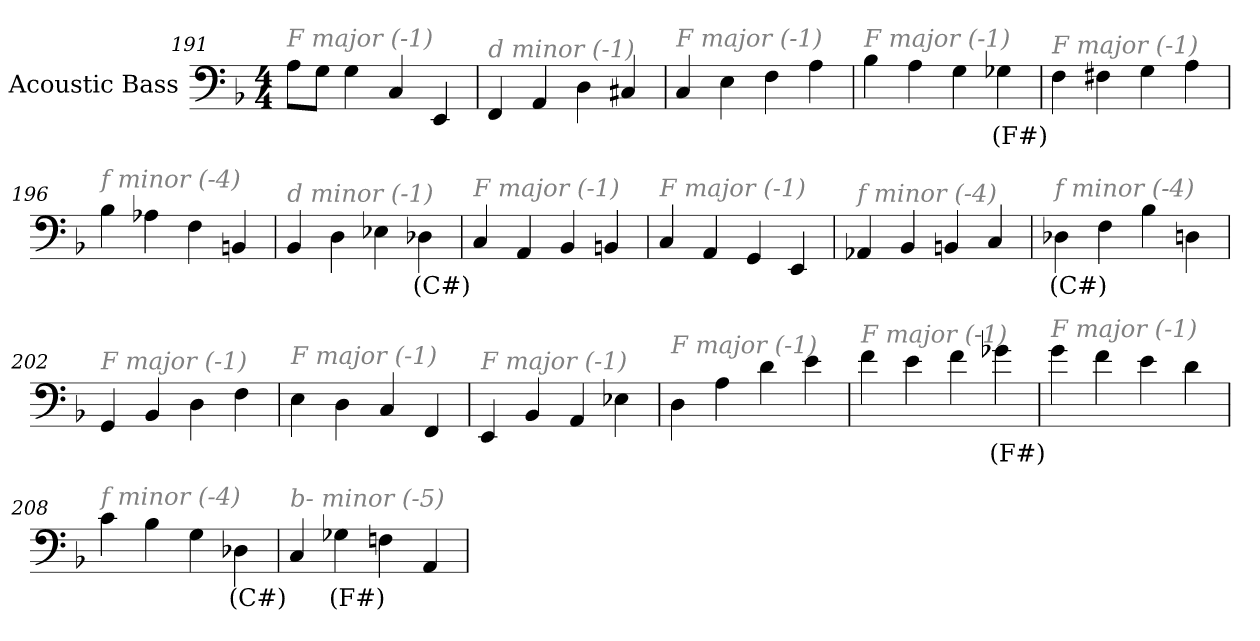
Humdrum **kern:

**kern	**text
*part1	*part1
*staff1	*staff1
*I"Acoustic Bass	*
*clefF4	*
*ITrd7c12	*
*k[b-]	*
*F:	*
*M4/4	*
=191	=191
!LO:TX:i:color=#808080:t=F major (-1)	!
8AAL	.
8GGJ	.
4GG	.
4CC	.
4EEE	.
=192	=192
!LO:TX:i:color=#808080:t=d minor (-1)	!
4FFF	.
4AAA	.
4DD	.
4CC#X	.
=193	=193
!LO:TX:i:color=#808080:t=F major (-1)	!
4CC	.
4EE	.
4FF	.
4AA	.
=194	=194
!LO:TX:i:color=#808080:t=F major (-1)	!
4BB-	.
4AA	.
4GG	.
4GG-Xi	(F#)
=195	=195
!LO:TX:i:color=#808080:t=F major (-1)	!
4FF	.
4FF#X	.
4GG	.
4AA	.
=196	=196
!LO:TX:i:color=#808080:t=f minor (-4)	!
4BB-	.
4AA-X	.
4FF	.
4BBBn	.
=197	=197
!LO:TX:i:color=#808080:t=d minor (-1)	!
4BBB-	.
4DD	.
4EE-X	.
4DD-Xj	(C#)
=198	=198
!LO:TX:i:color=#808080:t=F major (-1)	!
4CC	.
4AAA	.
4BBB-	.
4BBBn	.
=199	=199
!LO:TX:i:color=#808080:t=F major (-1)	!
4CC	.
4AAA	.
4GGG	.
4EEE	.
=200	=200
!LO:TX:i:color=#808080:t=f minor (-4)	!
4AAA-X	.
4BBB-	.
4BBBn	.
4CC	.
=201	=201
!LO:TX:i:color=#808080:t=f minor (-4)	!
4DD-Xi	(C#)
4FF	.
4BB-	.
4DD	.
=202	=202
!LO:TX:i:color=#808080:t=F major (-1)	!
4GGG	.
4BBB-	.
4DD	.
4FF	.
=203	=203
!LO:TX:i:color=#808080:t=F major (-1)	!
4EE	.
4DD	.
4CC	.
4FFF	.
=204	=204
!LO:TX:i:color=#808080:t=F major (-1)	!
4EEE	.
4BBB-	.
4AAA	.
4EE-X	.
=205	=205
!LO:TX:i:color=#808080:t=F major (-1)	!
4DD	.
4AA	.
4D	.
4E	.
=206	=206
!LO:TX:i:color=#808080:t=F major (-1)	!
4F	.
4E	.
4F	.
4G-Xi	(F#)
=207	=207
!LO:TX:i:color=#808080:t=F major (-1)	!
4G	.
4F	.
4E	.
4D	.
=208	=208
!LO:TX:i:color=#808080:t=f minor (-4)	!
4C	.
4BB-	.
4GG	.
4DD-Xi	(C#)
=209	=209
!LO:TX:i:color=#808080:t=b- minor (-5)	!
4CC	.
4GG-Xi	(F#)
4FFn	.
4AAA	.
=	=
*-	*-
